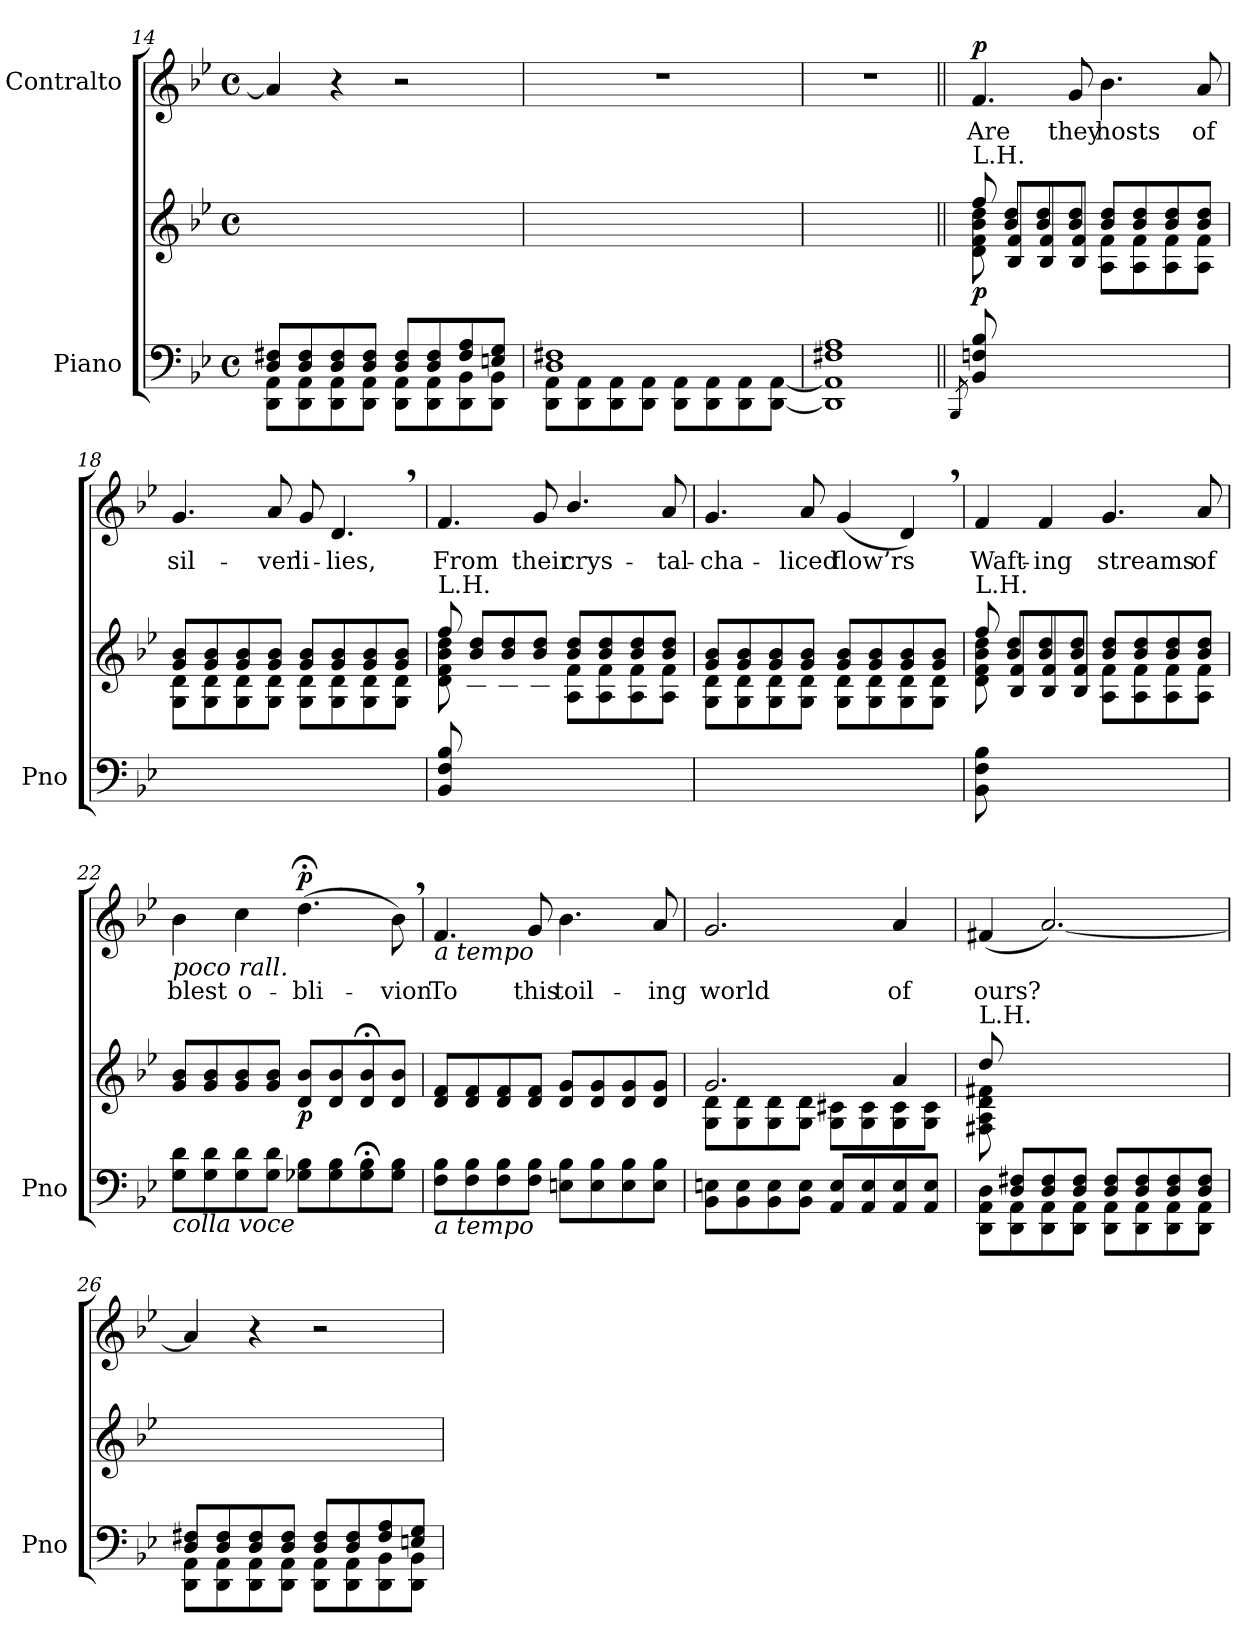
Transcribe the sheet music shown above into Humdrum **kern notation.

**kern	**kern	**dynam	**kern	**text	**dynam
*part2	*part2	*part2	*part1	*part1	*part1
*staff3	*staff2	*staff2/3	*staff1	*staff1	*staff1
*I"Piano	*	*	*I"Contralto	*	*
*I'Pno	*	*	*	*	*
*clefF4	*clefG2	*	*clefG2	*	*
*k[b-e-]	*k[b-e-]	*	*k[b-e-]	*	*
*M4/4	*M4/4	*	*M4/4	*	*
*met(c)	*met(c)	*	*met(c)	*	*
=14	=14	=14	=14	=14	=14
*^	*	*	*	*	*
8D/ 8F#X/L	8DD\ 8AA\L	1ryy	.	4a/]	.	.
8D/ 8F#/	8DD\ 8AA\	.	.	.	.	.
8D/ 8F#/	8DD\ 8AA\	.	.	4r	.	.
8D/ 8F#/J	8DD\ 8AA\J	.	.	.	.	.
8D/ 8F#/L	8DD\ 8AA\L	.	.	2r	.	.
8D/ 8F#/	8DD\ 8AA\	.	.	.	.	.
8F#/ 8A/	8DD\ 8BB-\	.	.	.	.	.
8En/ 8G/J	8DD\ 8BB-\J	.	.	.	.	.
!!LO:LB:g=z
=15	=15	=15	=15	=15	=15	=15
1D 1F#X	8DD\ 8AA\L	1ryy	.	1r	.	.
.	8DD\ 8AA\	.	.	.	.	.
.	8DD\ 8AA\	.	.	.	.	.
.	8DD\ 8AA\J	.	.	.	.	.
.	8DD\ 8AA\L	.	.	.	.	.
.	8DD\ 8AA\	.	.	.	.	.
.	8DD\ 8AA\	.	.	.	.	.
.	[8DD\ [<8AA\J	.	.	.	.	.
=16	=16	=16	=16	=16	=16	=16
1F#X 1A	1DD] 1AA]	1ryy	.	1r	.	.
*v	*v	*	*	*	*	*
=17||	=17||	=17||	=17||	=17||	=17||
8qBBB-/	.	.	.	.	.
*	*^	*	*	*	*
*	*	*^	*	*	*	*
!	!LO:TX:a:t=L.H.	!	!	!	!	!	!
!	!	!	!	!LO:DY:b	!	!LO:LY:b	!LO:DY:a
8BB-/ 8Fn/ 8B-/	8d\ 8f\ 8b-\ 8dd\	8ff/	8ryy	p	4.f/	Are	p
2..ryy	8b-/ 8dd/L	8ryy	8B-/ 8f/L	.	.	.	.
.	8b-/ 8dd/	4ryy	8B-/ 8f/	.	.	.	.
!	!	!	!	!	!	!LO:LY:b	!
.	8b-/ 8dd/J	.	8B-/ 8f/J	.	8g/	they	.
!	!	!	!	!	!	!LO:LY:b	!
.	8b-/ 8dd/L	2ryy	8A\ 8f\L	.	4.b-\	hosts	.
.	8b-/ 8dd/	.	8A\ 8f\	.	.	.	.
.	8b-/ 8dd/	.	8A\ 8f\	.	.	.	.
!	!	!	!	!	!	!LO:LY:b	!
.	8b-/ 8dd/J	.	8A\ 8f\J	.	8a/	of	.
!!LO:LB:g=z
=18	=18	=18	=18	=18	=18	=18	=18
!	!	!	!	!	!	!LO:LY:b	!
*	*	*v	*v	*	*	*	*
1ryy	8g/ 8b-/L	8G\ 8d\L	.	4.g/	sil-	.
.	8g/ 8b-/	8G\ 8d\	.	.	.	.
.	8g/ 8b-/	8G\ 8d\	.	.	.	.
!	!	!	!	!	!LO:LY:b	!
.	8g/ 8b-/J	8G\ 8d\J	.	8a/	-ver	.
!	!	!	!	!	!LO:LY:b	!
.	8g/ 8b-/L	8G\ 8d\L	.	8g/	li-	.
!	!	!	!	!	!LO:LY:b	!
.	8g/ 8b-/	8G\ 8d\	.	4.d,/	-lies,	.
.	8g/ 8b-/	8G\ 8d\	.	.	.	.
.	8g/ 8b-/J	8G\ 8d\J	.	.	.	.
=19	=19	=19	=19	=19	=19	=19
*	*	*^	*	*	*	*
!	!LO:TX:a:t=L.H.	!	!	!	!	!	!
!	!	!	!	!	!	!LO:LY:b	!
8BB-/ 8F/ 8B-/L	8d\ 8f\ 8b-\ 8dd\	8ff/	8ryy	.	4.f/	From	.
2..ryy	8b-/ 8dd/L	8ryy	8B-\ 8f\	.	.	.	.
.	8b-/ 8dd/	4ryy	8B-\ 8f\	.	.	.	.
!	!	!	!	!	!	!LO:LY:b	!
.	8b-/ 8dd/J	.	8B-\ 8f\J	.	8g/	their	.
!	!	!	!	!	!	!LO:LY:b	!
.	8b-/ 8dd/L	2ryy	8A\ 8f\L	.	4.b-/	crys-	.
.	8b-/ 8dd/	.	8A\ 8f\	.	.	.	.
.	8b-/ 8dd/	.	8A\ 8f\	.	.	.	.
!	!	!	!	!	!	!LO:LY:b	!
.	8b-/ 8dd/J	.	8A\ 8f\J	.	8a/	-tal-	.
!!LO:PB:g=z
=20	=20	=20	=20	=20	=20	=20	=20
!	!	!	!	!	!	!LO:LY:b	!
*	*	*v	*v	*	*	*	*
1ryy	8g/ 8b-/L	8G\ 8d\L	.	4.g/	-cha-	.
.	8g/ 8b-/	8G\ 8d\	.	.	.	.
.	8g/ 8b-/	8G\ 8d\	.	.	.	.
!	!	!	!	!	!LO:LY:b	!
.	8g/ 8b-/J	8G\ 8d\J	.	8a/	-liced	.
!	!	!	!	!	!LO:LY:b	!
.	8g/ 8b-/L	8G\ 8d\L	.	(4g/	flow’rs	.
.	8g/ 8b-/	8G\ 8d\	.	.	.	.
.	8g/ 8b-/	8G\ 8d\	.	4d,/)	.	.
.	8g/ 8b-/J	8G\ 8d\J	.	.	.	.
=21	=21	=21	=21	=21	=21	=21
*	*	*^	*	*	*	*
!	!LO:TX:a:t=L.H.	!	!	!	!	!	!
!	!	!	!	!	!	!LO:LY:b	!
8BB-\ 8F\ 8B-\	8d\ 8f\ 8b-\ 8dd\	8ff/	8ryy	.	4f/	Waft-	.
2..ryy	8b-/ 8dd/L	8ryy	8B-/ 8f/L	.	.	.	.
!	!	!	!	!	!	!LO:LY:b	!
.	8b-/ 8dd/	4ryy	8B-/ 8f/	.	4f/	-ing	.
.	8b-/ 8dd/J	.	8B-/ 8f/J	.	.	.	.
!	!	!	!	!	!	!LO:LY:b	!
.	8b-/ 8dd/L	2ryy	8A\ 8f\L	.	4.g/	streams	.
.	8b-/ 8dd/	.	8A\ 8f\	.	.	.	.
.	8b-/ 8dd/	.	8A\ 8f\	.	.	.	.
!	!	!	!	!	!	!LO:LY:b	!
.	8b-/ 8dd/J	.	8A\ 8f\J	.	8a/	of	.
!!LO:LB:g=z
=22	=22	=22	=22	=22	=22	=22	=22
!	!	!	!	!	!LO:TX:b:i:t=poco rall.	!	!
!LO:TX:b:i:t=colla voce	!	!	!	!	!	!	!
!	!	!	!	!	!	!LO:LY:b	!
*	*v	*v	*v	*	*	*	*
8G\ 8d\L	8g/ 8b-/L	.	4b-\	blest	.
8G\ 8d\	8g/ 8b-/	.	.	.	.
!	!	!	!	!LO:LY:b	!
8G\ 8d\	8g/ 8b-/	.	4cc\	o-	.
8G\ 8d\J	8g/ 8b-/J	.	.	.	.
!	!	!LO:DY:b	!	!LO:LY:b	!LO:DY:a
8G-X\ 8B-\L	8d/ 8b-/L	p	(4.dd;<\	-bli-	p
8G-\ 8B-\	8d/ 8b-/	.	.	.	.
8G-\; 8B-\;	8d/;< 8b-/;<	.	.	.	.
!	!	!	!	!LO:LY:b	!
8G-\ 8B-\J	8d/ 8b-/J	.	8b-,\)	-vion	.
=23	=23	=23	=23	=23	=23
!	!	!	!LO:TX:b:i:t=a tempo	!	!
!LO:TX:b:i:t=a tempo	!	!	!	!	!
!	!	!	!	!LO:LY:b	!
8F\ 8B-\L	8d/ 8f/L	.	4.f/	To	.
8F\ 8B-\	8d/ 8f/	.	.	.	.
8F\ 8B-\	8d/ 8f/	.	.	.	.
!	!	!	!	!LO:LY:b	!
8F\ 8B-\J	8d/ 8f/J	.	8g/	this	.
!	!	!	!	!LO:LY:b	!
8En\ 8B-\L	8d/ 8g/L	.	4.b-\	toil-	.
8E\ 8B-\	8d/ 8g/	.	.	.	.
8E\ 8B-\	8d/ 8g/	.	.	.	.
!	!	!	!	!LO:LY:b	!
8E\ 8B-\J	8d/ 8g/J	.	8a/	-ing	.
!!LO:LB:g=z
=24	=24	=24	=24	=24	=24
*	*^	*	*	*	*
!	!	!	!	!	!LO:LY:b	!
8BB-\ 8En\L	2.g/	8G\ 8d\L	.	2.g/	world	.
8BB-\ 8E\	.	8G\ 8d\	.	.	.	.
8BB-\ 8E\	.	8G\ 8d\	.	.	.	.
8BB-\ 8E\J	.	8G\ 8d\J	.	.	.	.
8AA/ 8E/L	.	8G\ 8c#X\L	.	.	.	.
8AA/ 8E/	.	8G\ 8c#\	.	.	.	.
!	!	!	!	!	!LO:LY:b	!
8AA/ 8E/	4a/	8G\ 8c#\	.	4a/	of	.
8AA/ 8E/J	.	8G\ 8c#\J	.	.	.	.
=25	=25	=25	=25	=25	=25	=25
*^	*	*	*	*	*	*
!	!	!LO:TX:a:t=L.H.	!	!	!	!	!
!	!	!	!	!	!	!LO:LY:b	!
8ryy	8DD\ 8AA\ 8D\L	8F#X\ 8A\ 8d\ 8f#X\	8dd/	.	(4f#X/	ours?	.
8D/ 8F#X/L	8DD\ 8AA\	2..ryy	8ryy	.	.	.	.
8D/ 8F#/	8DD\ 8AA\	.	4ryy	.	[2.a/)	.	.
8D/ 8F#/J	8DD\ 8AA\J	.	.	.	.	.	.
8D/ 8F#/L	8DD\ 8AA\L	.	2ryy	.	.	.	.
8D/ 8F#/	8DD\ 8AA\	.	.	.	.	.	.
8D/ 8F#/	8DD\ 8AA\	.	.	.	.	.	.
8D/ 8F#/J	8DD\ 8AA\J	.	.	.	.	.	.
*	*	*v	*v	*	*	*	*
!!LO:LB:g=z
=26	=26	=26	=26	=26	=26	=26
8D/ 8F#X/L	8DD\ 8AA\L	1ryy	.	4a/]	.	.
8D/ 8F#/	8DD\ 8AA\	.	.	.	.	.
8D/ 8F#/	8DD\ 8AA\	.	.	4r	.	.
8D/ 8F#/J	8DD\ 8AA\J	.	.	.	.	.
8D/ 8F#/L	8DD\ 8AA\L	.	.	2r	.	.
8D/ 8F#/	8DD\ 8AA\	.	.	.	.	.
8F#/ 8A/	8DD\ 8BB-\	.	.	.	.	.
8En/ 8G/J	8DD\ 8BB-\J	.	.	.	.	.
*v	*v	*	*	*	*	*
=	=	=	=	=	=
*-	*-	*-	*-	*-	*-
